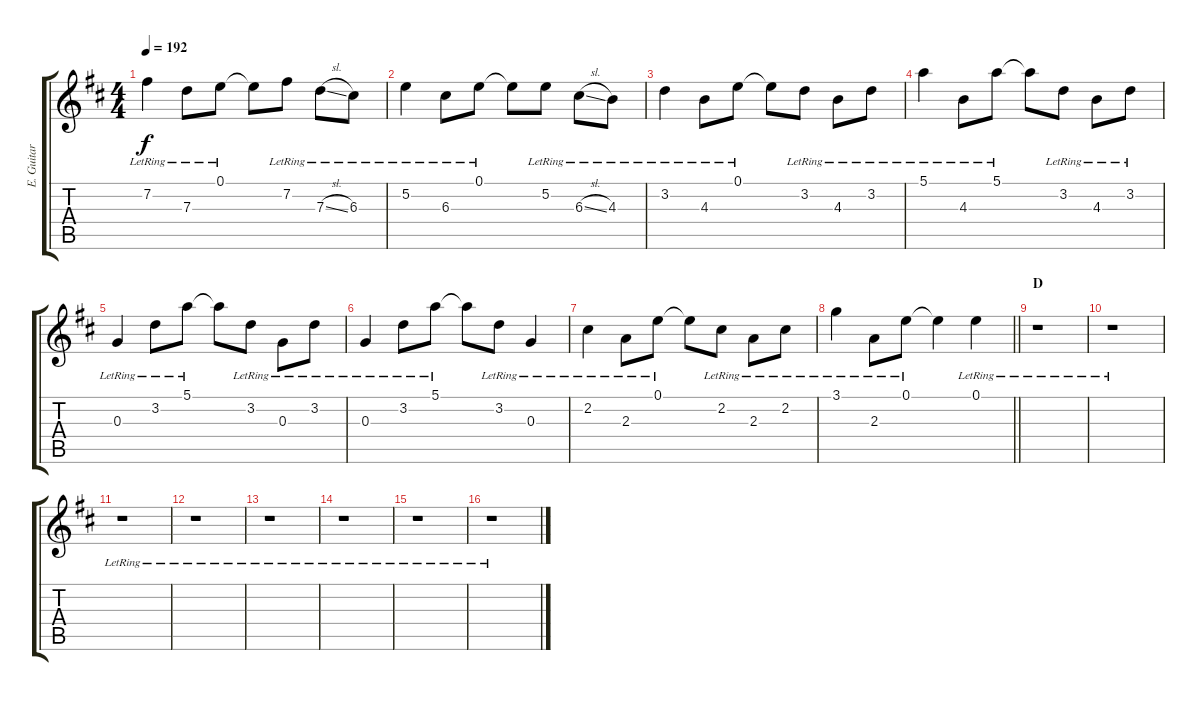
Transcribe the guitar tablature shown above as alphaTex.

\track ("E. Guitar II" "E. Guitar ") {instrument electricguitarclean}
\staff {score tabs}
\tuning (E4 B3 G3 D3 A2 E2) {hide}
\ts (4 4)
\tempo 192
\clef g2
\ks d
7.2{lr}.4{dy f} 7.3{lr}.8 0.1{lr}.8 0.1{t}.8 7.2{lr}.8 7.3{sl lr}.8 6.3{lr}.8 |
5.2{lr}.4 6.3{lr}.8 0.1{lr}.8 0.1{t}.8 5.2{lr}.8 6.3{sl lr}.8 4.3{lr}.8 |
3.2{lr}.4 4.3{lr}.8 0.1{lr}.8 0.1{t}.8 3.2{lr}.8 4.3{lr}.8 3.2{lr}.8 |
5.1{lr}.4 4.3{lr}.8 5.1{lr}.8 5.1{t}.8 3.2{lr}.8 4.3{lr}.8 3.2{lr}.8 |
0.3{lr}.4 3.2{lr}.8 5.1{lr}.8 5.1{t}.8 3.2{lr}.8 0.3{lr}.8 3.2{lr}.8 |
0.3{lr}.4 3.2{lr}.8 5.1{lr}.8 5.1{t}.8 3.2{lr}.8 0.3{lr}.4 |
2.2{lr}.4 2.3{lr}.8 0.1{lr}.8 0.1{t}.8 2.2{lr}.8 2.3{lr}.8 2.2{lr}.8 |
\barLineRight lightlight
3.1{lr}.4 2.3{lr}.8 0.1{lr}.8 0.1{t}.4 0.1{lr}.4 |
\section ("" "D")
r.1 |
r.1 |
r.1 |
r.1 |
r.1 |
r.1 |
r.1 |
r.1
